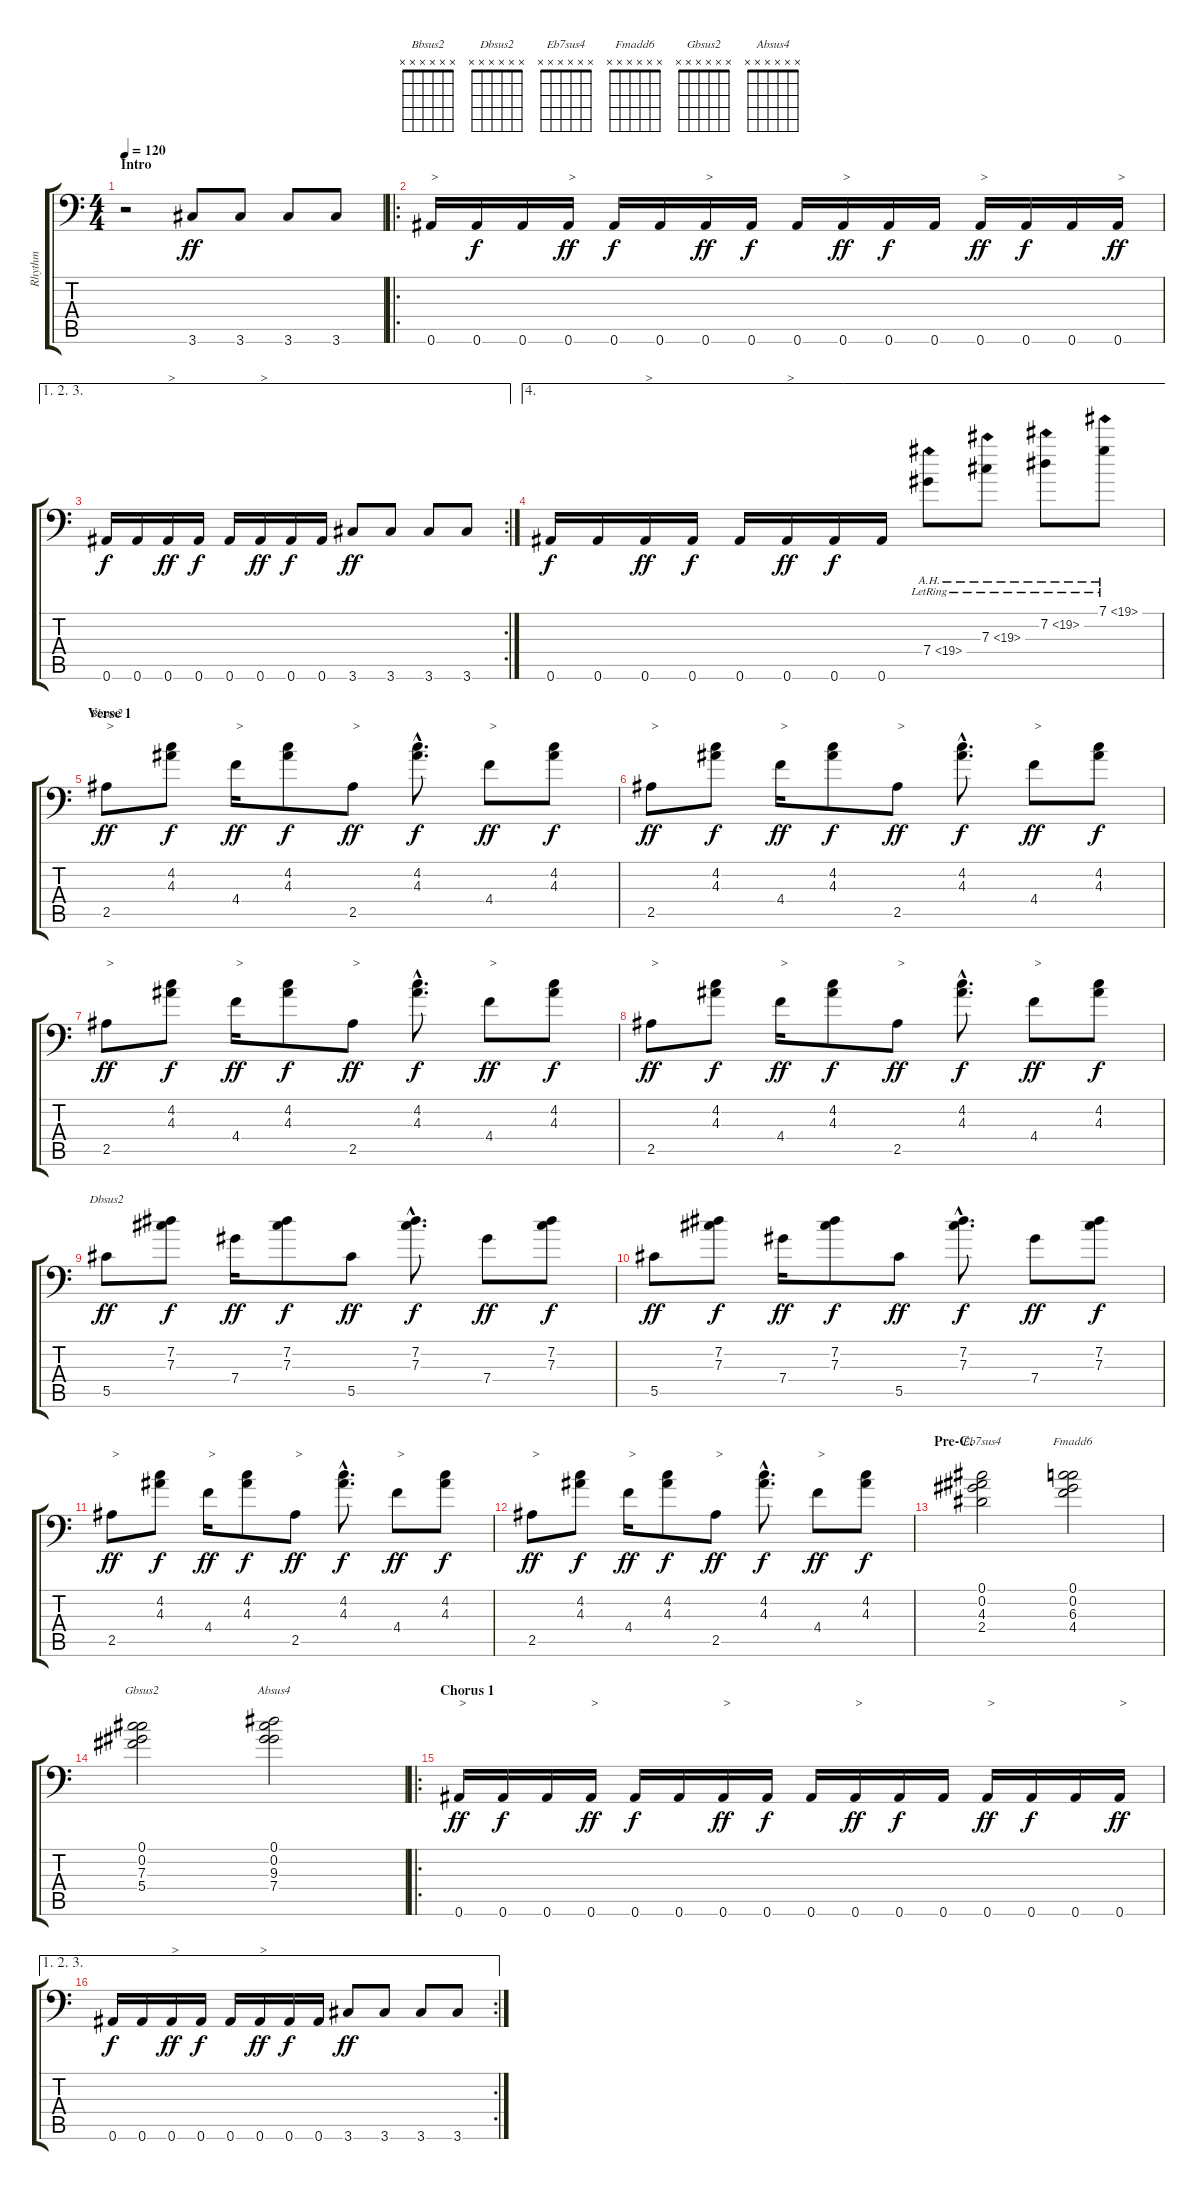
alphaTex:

\track ("Rhythm" "Rhythm") {instrument distortionguitar}
\staff {score tabs}
\tuning (Db4 Ab3 Gb3 Db3 Ab2 Bb1) {hide}
\chord ("Bbsus2" x x x x x x)
\chord ("Dbsus2" x x x x x x)
\chord ("Eb7sus4" x x x x x x)
\chord ("Fmadd6" x x x x x x)
\chord ("Gbsus2" x x x x x x)
\chord ("Absus4" x x x x x x)
\ts (4 4)
\section ("" "Intro")
\tempo 120
\clef f4
\ks c
r.2{dy ff instrument distortionguitar} 3.6.8 3.6.8 3.6.8 3.6.8 |
\ro
0.6.16{txt ">"} 0.6.16{dy f} 0.6.16 0.6.16{txt ">" dy ff} 0.6.16{dy f} 0.6.16 0.6.16{txt ">" dy ff} 0.6.16{dy f} 0.6.16 0.6.16{txt ">" dy ff} 0.6.16{dy f} 0.6.16 0.6.16{txt ">" dy ff} 0.6.16{dy f} 0.6.16 0.6.16{txt ">" dy ff} |
\ae (1 2 3)
\rc 2
0.6.16{dy f} 0.6.16 0.6.16{txt ">" dy ff} 0.6.16{dy f} 0.6.16 0.6.16{txt ">" dy ff} 0.6.16{dy f} 0.6.16 3.6.8{dy ff} 3.6.8 3.6.8 3.6.8 |
\ae 4
0.6.16{dy f} 0.6.16 0.6.16{txt ">" dy ff} 0.6.16{dy f} 0.6.16 0.6.16{txt ">" dy ff} 0.6.16{dy f} 0.6.16 7.4{ah 12 lr}.8 7.3{ah 12 lr}.8 7.2{ah 12 lr}.8 7.1{ah 12 lr}.8 |
\section ("" "Verse 1")
2.5.8{ch "Bbsus2" txt ">" dy ff} (4.2 4.3).8{dy f} 4.4.16{txt ">" dy ff} (4.2 4.3).8{dy f} 2.5.8{txt ">" dy ff} (4.2{hac} 4.3{hac}).8{d dy f} 4.4.8{txt ">" dy ff} (4.2 4.3).8{dy f} |
2.5.8{txt ">" dy ff} (4.2 4.3).8{dy f} 4.4.16{txt ">" dy ff} (4.2 4.3).8{dy f} 2.5.8{txt ">" dy ff} (4.2{hac} 4.3{hac}).8{d dy f} 4.4.8{txt ">" dy ff} (4.2 4.3).8{dy f} |
2.5.8{txt ">" dy ff} (4.2 4.3).8{dy f} 4.4.16{txt ">" dy ff} (4.2 4.3).8{dy f} 2.5.8{txt ">" dy ff} (4.2{hac} 4.3{hac}).8{d dy f} 4.4.8{txt ">" dy ff} (4.2 4.3).8{dy f} |
2.5.8{txt ">" dy ff} (4.2 4.3).8{dy f} 4.4.16{txt ">" dy ff} (4.2 4.3).8{dy f} 2.5.8{txt ">" dy ff} (4.2{hac} 4.3{hac}).8{d dy f} 4.4.8{txt ">" dy ff} (4.2 4.3).8{dy f} |
5.5.8{ch "Dbsus2" dy ff} (7.2 7.3).8{dy f} 7.4.16{dy ff} (7.2 7.3).8{dy f} 5.5.8{dy ff} (7.2{hac} 7.3{hac}).8{d dy f} 7.4.8{dy ff} (7.2 7.3).8{dy f} |
5.5.8{dy ff} (7.2 7.3).8{dy f} 7.4.16{dy ff} (7.2 7.3).8{dy f} 5.5.8{dy ff} (7.2{hac} 7.3{hac}).8{d dy f} 7.4.8{dy ff} (7.2 7.3).8{dy f} |
2.5.8{txt ">" dy ff} (4.2 4.3).8{dy f} 4.4.16{txt ">" dy ff} (4.2 4.3).8{dy f} 2.5.8{txt ">" dy ff} (4.2{hac} 4.3{hac}).8{d dy f} 4.4.8{txt ">" dy ff} (4.2 4.3).8{dy f} |
2.5.8{txt ">" dy ff} (4.2 4.3).8{dy f} 4.4.16{txt ">" dy ff} (4.2 4.3).8{dy f} 2.5.8{txt ">" dy ff} (4.2{hac} 4.3{hac}).8{d dy f} 4.4.8{txt ">" dy ff} (4.2 4.3).8{dy f} |
\section ("" "Pre-C.")
(0.1 0.2 4.3 2.4).2{ch "Eb7sus4"} (0.1 0.2 6.3 4.4).2{ch "Fmadd6"} |
(0.1 0.2 7.3 5.4).2{ch "Gbsus2"} (0.1 0.2 9.3 7.4).2{ch "Absus4"} |
\ro
\section ("" "Chorus 1")
0.6.16{txt ">" dy ff} 0.6.16{dy f} 0.6.16 0.6.16{txt ">" dy ff} 0.6.16{dy f} 0.6.16 0.6.16{txt ">" dy ff} 0.6.16{dy f} 0.6.16 0.6.16{txt ">" dy ff} 0.6.16{dy f} 0.6.16 0.6.16{txt ">" dy ff} 0.6.16{dy f} 0.6.16 0.6.16{txt ">" dy ff} |
\ae (1 2 3)
\rc 2
0.6.16{dy f} 0.6.16 0.6.16{txt ">" dy ff} 0.6.16{dy f} 0.6.16 0.6.16{txt ">" dy ff} 0.6.16{dy f} 0.6.16 3.6.8{dy ff} 3.6.8 3.6.8 3.6.8
